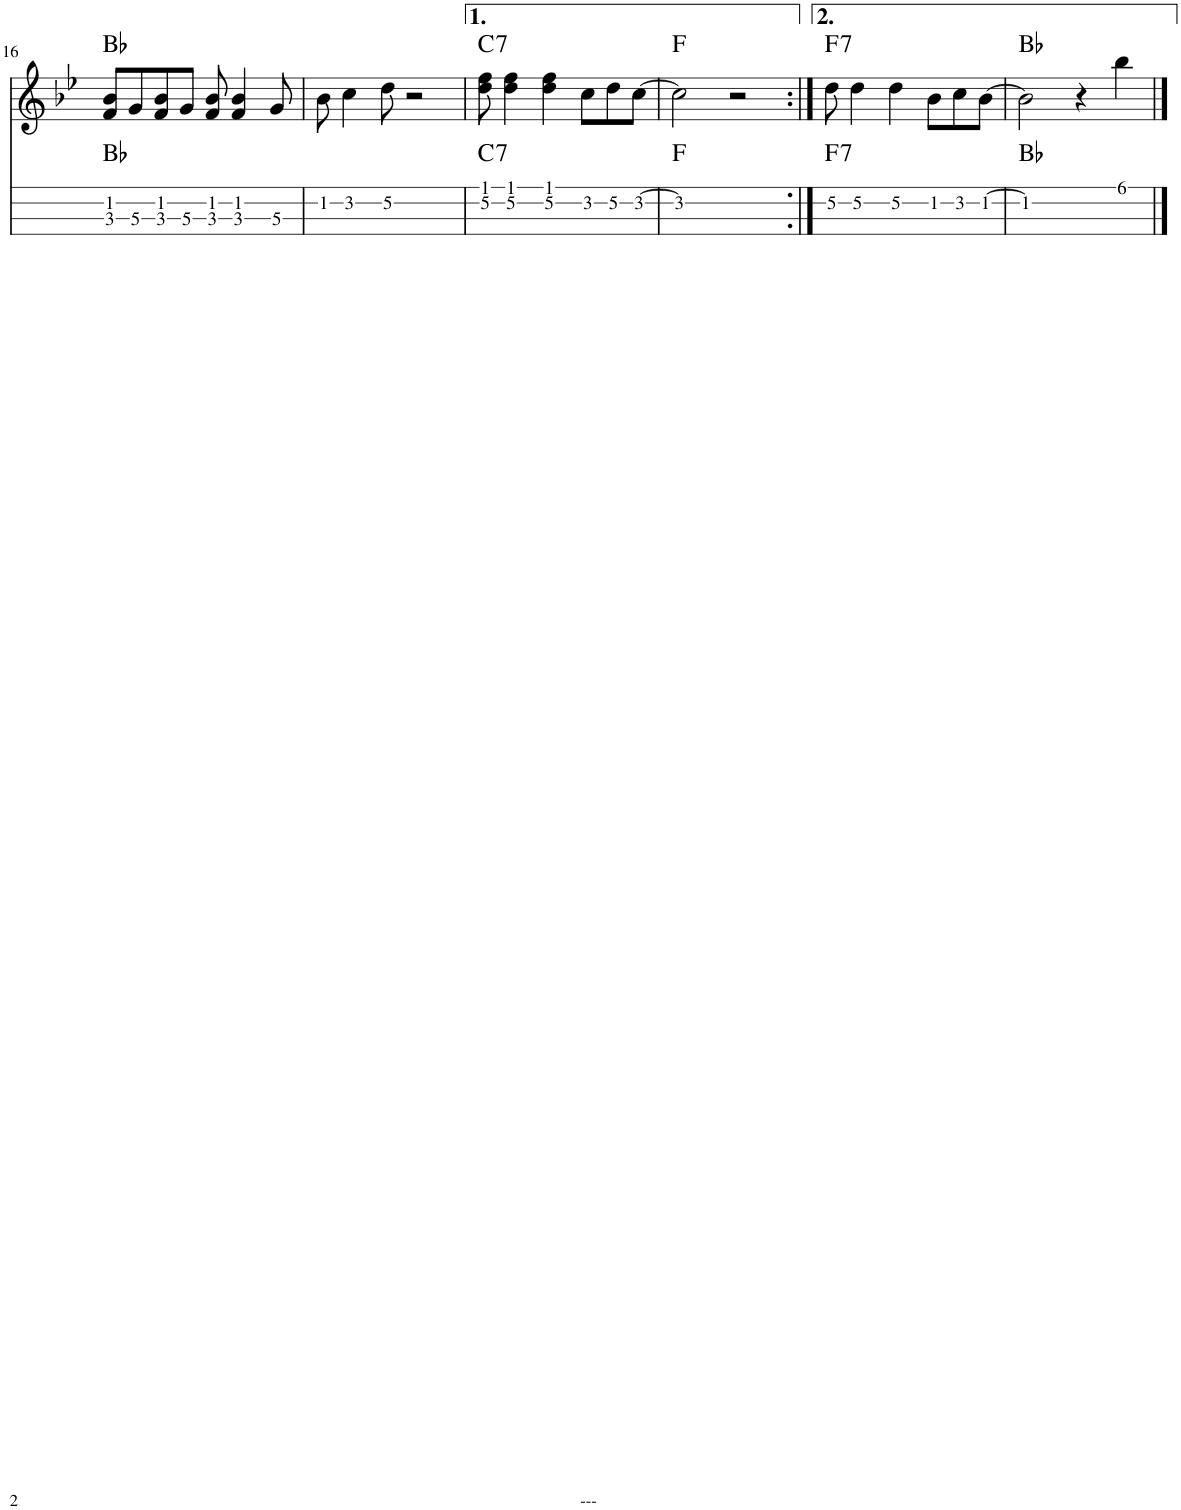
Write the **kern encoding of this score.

**kern	**harte	**kern	**harte
*part2	*part2	*part1	*part1
*staff2	*	*staff1	*
*I"Mandolin [Tablature]	*	*I"Mandolin	*
!!LO:PB:g=z
*	*	*clefG2	*
*k[b-e-]	*	*k[b-e-]	*
*M4/4	*	*M4/4	*
=16	=16	=16	=16
8f\ 8b-\L	Bb:maj	8f/ 8b-/L	Bb:maj
8gJ	.	8g/	.
8f\ 8b-\L	.	8f/ 8b-/	.
8gJ	.	8g/J	.
8f 8b-	.	8f/ 8b-/	.
4f 4b-	.	4f/ 4b-/	.
8g	.	8g/	.
=17	=17	=17	=17
8b-	.	8b-\	.
4cc	.	4cc\	.
8dd	.	8dd\	.
2r	.	2r	.
=18	=18	=18	=18
!	!LO:H:kt=7	!	!LO:H:kt=7
8dd 8ff	C:7	8dd\ 8ff\	C:7
4dd 4ff	.	4dd\ 4ff\	.
4dd 4ff	.	4dd\ 4ff\	.
8cc	.	8cc\L	.
8ddL	.	8dd\	.
[8ccJ	.	[8cc\J	.
=19	=19	=19	=19
2cc]	F:maj	2cc\]	F:maj
2r	.	2r	.
=20:|!	=20:|!	=20:|!	=20:|!
!	!LO:H:kt=7	!	!LO:H:kt=7
8dd	F:7	8dd\	F:7
4dd	.	4dd\	.
4dd	.	4dd\	.
8b-	.	8b-\L	.
8ccL	.	8cc\	.
[8b-J	.	[8b-\J	.
=21	=21	=21	=21
2.b-]	Bb:maj	2b-\]	Bb:maj
.	.	4r	.
4bb-	.	4bb-\	.
==	==	==	==
*-	*-	*-	*-
